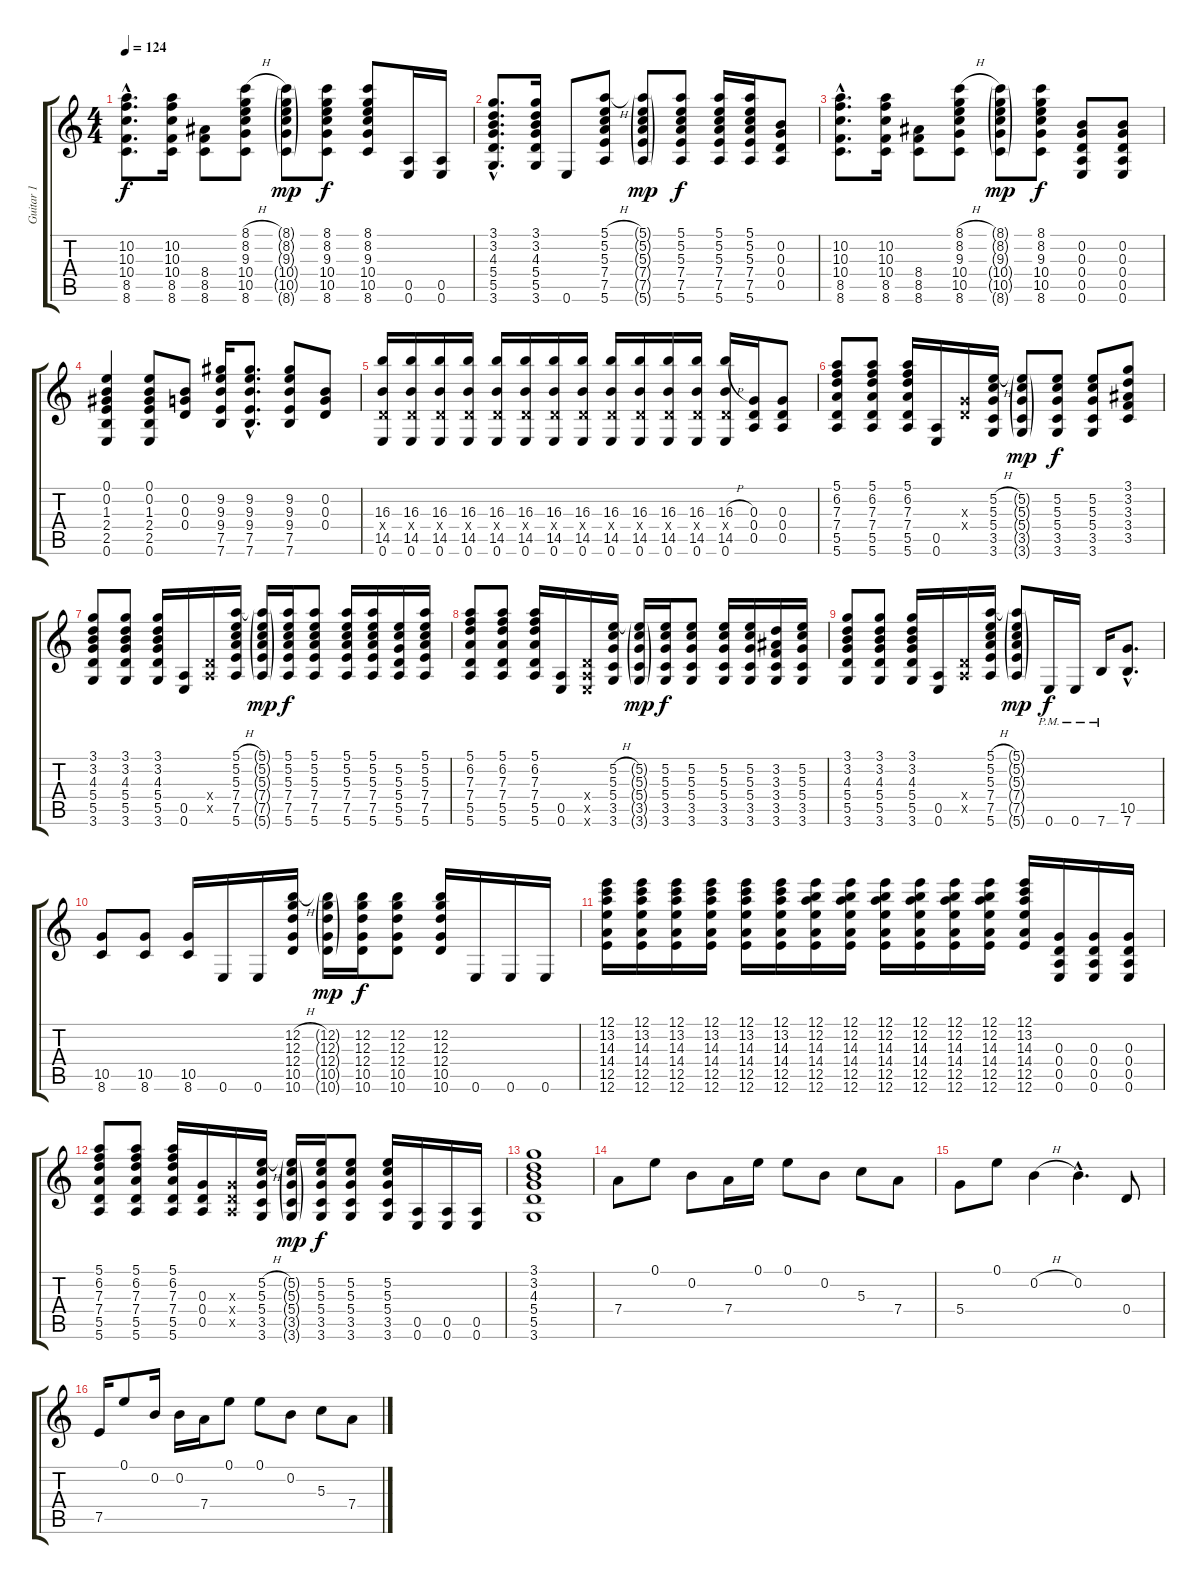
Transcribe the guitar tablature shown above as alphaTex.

\track ("Guitar 1" "Guitar 1") {instrument distortionguitar}
\staff {score tabs}
\tuning (E4 B3 G3 D3 A2 E2) {hide}
\ts (4 4)
\tempo 124
\clef g2
\ks c
(10.2{hac} 10.3{hac} 10.4{hac} 8.5{hac} 8.6{hac}).8{d dy f} (10.2 10.3 10.4 8.5 8.6).16 (8.4 8.5 8.6).8 (8.1{h} 8.2 9.3 10.4 10.5 8.6).8 (8.1{g} 8.2{g} 9.3{g} 10.4{g} 10.5{g} 8.6{g}).8{dy mp} (8.1 8.2 9.3 10.4 10.5 8.6).8{dy f} (8.1 8.2 9.3 10.4 10.5 8.6).8 (0.5 0.6).16 (0.5 0.6).16 |
(3.1{hac} 3.2{hac} 4.3{hac} 5.4{hac} 5.5{hac} 3.6{hac}).8{d} (3.1 3.2 4.3 5.4 5.5 3.6).16 0.6.8 (5.1{h} 5.2 5.3 7.4 7.5 5.6).8 (5.1{g} 5.2{g} 5.3{g} 7.4{g} 7.5{g} 5.6{g}).8{dy mp} (5.1 5.2 5.3 7.4 7.5 5.6).8{dy f} (5.1 5.2 5.3 7.4 7.5 5.6).16 (5.1 5.2 5.3 7.4 7.5 5.6).16 (0.2 0.3 0.4 0.5).8 |
(10.2{hac} 10.3{hac} 10.4{hac} 8.5{hac} 8.6{hac}).8{d} (10.2 10.3 10.4 8.5 8.6).16 (8.4 8.5 8.6).8 (8.1{h} 8.2 9.3 10.4 10.5 8.6).8 (8.1{g} 8.2{g} 9.3{g} 10.4{g} 10.5{g} 8.6{g}).8{dy mp} (8.1 8.2 9.3 10.4 10.5 8.6).8{dy f} (0.2 0.3 0.4 0.5 0.6).8 (0.2 0.3 0.4 0.5 0.6).8 |
(0.1 0.2 1.3 2.4 2.5 0.6).4 (0.1 0.2 1.3 2.4 2.5 0.6).8 (0.2 0.3 0.4).8 (9.2 9.3 9.4 7.5 7.6).16 (9.2{hac} 9.3{hac} 9.4{hac} 7.5{hac} 7.6{hac}).8{d} (9.2 9.3 9.4 7.5 7.6).8 (0.2 0.3 0.4).8 |
(16.3 0.4{x} 14.5 0.6).16 (16.3 0.4{x} 14.5 0.6).16 (16.3 0.4{x} 14.5 0.6).16 (16.3 0.4{x} 14.5 0.6).16 (16.3 0.4{x} 14.5 0.6).16 (16.3 0.4{x} 14.5 0.6).16 (16.3 0.4{x} 14.5 0.6).16 (16.3 0.4{x} 14.5 0.6).16 (16.3 0.4{x} 14.5 0.6).16 (16.3 0.4{x} 14.5 0.6).16 (16.3 0.4{x} 14.5 0.6).16 (16.3 0.4{x} 14.5 0.6).16 (16.3{h} 0.4{x} 14.5 0.6).16 (0.3 0.4 0.5).16 (0.3 0.4 0.5).8 |
(5.1 6.2 7.3 7.4 5.5 5.6).8 (5.1 6.2 7.3 7.4 5.5 5.6).8 (5.1 6.2 7.3 7.4 5.5 5.6).16 (0.5 0.6).16 (0.3{x} 0.4{x}).16 (5.2{h} 5.3 5.4 3.5 3.6).16 (5.2{g} 5.3{g} 5.4{g} 3.5{g} 3.6{g}).8{dy mp} (5.2 5.3 5.4 3.5 3.6).8{dy f} (5.2 5.3 5.4 3.5 3.6).8 (3.1 3.2 3.3 3.4 3.5).8 |
(3.1 3.2 4.3 5.4 5.5 3.6).8 (3.1 3.2 4.3 5.4 5.5 3.6).8 (3.1 3.2 4.3 5.4 5.5 3.6).16 (0.5 0.6).16 (0.4{x} 0.5{x}).16 (5.1{h} 5.2 5.3 7.4 7.5 5.6).16 (5.1{g} 5.2{g} 5.3{g} 7.4{g} 7.5{g} 5.6{g}).16{dy mp} (5.1 5.2 5.3 7.4 7.5 5.6).16{dy f} (5.1 5.2 5.3 7.4 7.5 5.6).8 (5.1 5.2 5.3 7.4 7.5 5.6).16 (5.1 5.2 5.3 7.4 7.5 5.6).16 (5.2 5.3 5.4 5.5 5.6).16 (5.1 5.2 5.3 7.4 7.5 5.6).16 |
(5.1 6.2 7.3 7.4 5.5 5.6).8 (5.1 6.2 7.3 7.4 5.5 5.6).8 (5.1 6.2 7.3 7.4 5.5 5.6).16 (0.5 0.6).16 (0.4{x} 0.5{x} 0.6{x}).16 (5.2{h} 5.3 5.4 3.5 3.6).16 (5.2{g} 5.3{g} 5.4{g} 3.5{g} 3.6{g}).16{dy mp} (5.2 5.3 5.4 3.5 3.6).16{dy f} (5.2 5.3 5.4 3.5 3.6).8 (5.2 5.3 5.4 3.5 3.6).16 (5.2 5.3 5.4 3.5 3.6).16 (3.2 3.3 3.4 3.5 3.6).16 (5.2 5.3 5.4 3.5 3.6).16 |
(3.1 3.2 4.3 5.4 5.5 3.6).8 (3.1 3.2 4.3 5.4 5.5 3.6).8 (3.1 3.2 4.3 5.4 5.5 3.6).16 (0.5 0.6).16 (0.4{x} 0.5{x}).16 (5.1{h} 5.2 5.3 7.4 7.5 5.6).16 (5.1{g} 5.2{g} 5.3{g} 7.4{g} 7.5{g} 5.6{g}).8{dy mp} 0.6{pm}.16{dy f} 0.6{pm}.16 7.6{pm}.16 (10.5{hac} 7.6{hac}).8{d} |
(10.5 8.6).8 (10.5 8.6).8 (10.5 8.6).16 0.6.16 0.6.16 (12.2{h} 12.3 12.4 10.5 10.6).16 (12.2{g} 12.3{g} 12.4{g} 10.5{g} 10.6{g}).16{dy mp} (12.2 12.3 12.4 10.5 10.6).16{dy f} (12.2 12.3 12.4 10.5 10.6).8 (12.2 12.3 12.4 10.5 10.6).16 0.6.16 0.6.16 0.6.16 |
(12.1 13.2 14.3 14.4 12.5 12.6).16 (12.1 13.2 14.3 14.4 12.5 12.6).16 (12.1 13.2 14.3 14.4 12.5 12.6).16 (12.1 13.2 14.3 14.4 12.5 12.6).16 (12.1 13.2 14.3 14.4 12.5 12.6).16 (12.1 13.2 14.3 14.4 12.5 12.6).16 (12.1 12.2 14.3 14.4 12.5 12.6).16 (12.1 12.2 14.3 14.4 12.5 12.6).16 (12.1 12.2 14.3 14.4 12.5 12.6).16 (12.1 12.2 14.3 14.4 12.5 12.6).16 (12.1 12.2 14.3 14.4 12.5 12.6).16 (12.1 12.2 14.3 14.4 12.5 12.6).16 (12.1 13.2 14.3 14.4 12.5 12.6).16 (0.3 0.4 0.5 0.6).16 (0.3 0.4 0.5 0.6).16 (0.3 0.4 0.5 0.6).16 |
(5.1 6.2 7.3 7.4 5.5 5.6).8 (5.1 6.2 7.3 7.4 5.5 5.6).8 (5.1 6.2 7.3 7.4 5.5 5.6).16 (0.3 0.4 0.5).16 (0.3{x} 0.4{x} 0.5{x}).16 (5.2{h} 5.3 5.4 3.5 3.6).16 (5.2{g} 5.3{g} 5.4{g} 3.5{g} 3.6{g}).16{dy mp} (5.2 5.3 5.4 3.5 3.6).16{dy f} (5.2 5.3 5.4 3.5 3.6).8 (5.2 5.3 5.4 3.5 3.6).16 (0.5 0.6).16 (0.5 0.6).16 (0.5 0.6).16 |
(3.1 3.2 4.3 5.4 5.5 3.6).1 |
7.4.8{instrument electricguitarclean} 0.1.8 0.2.8 7.4.16 0.1.16 0.1.8 0.2.8 5.3.8 7.4.8 |
5.4.8 0.1.8 0.2{h}.4 0.2{hac}.4{d} 0.4.8 |
7.5.16 0.1.8 0.2.16 0.2.16 7.4.16 0.1.8 0.1.8 0.2.8 5.3.8 7.4.8
